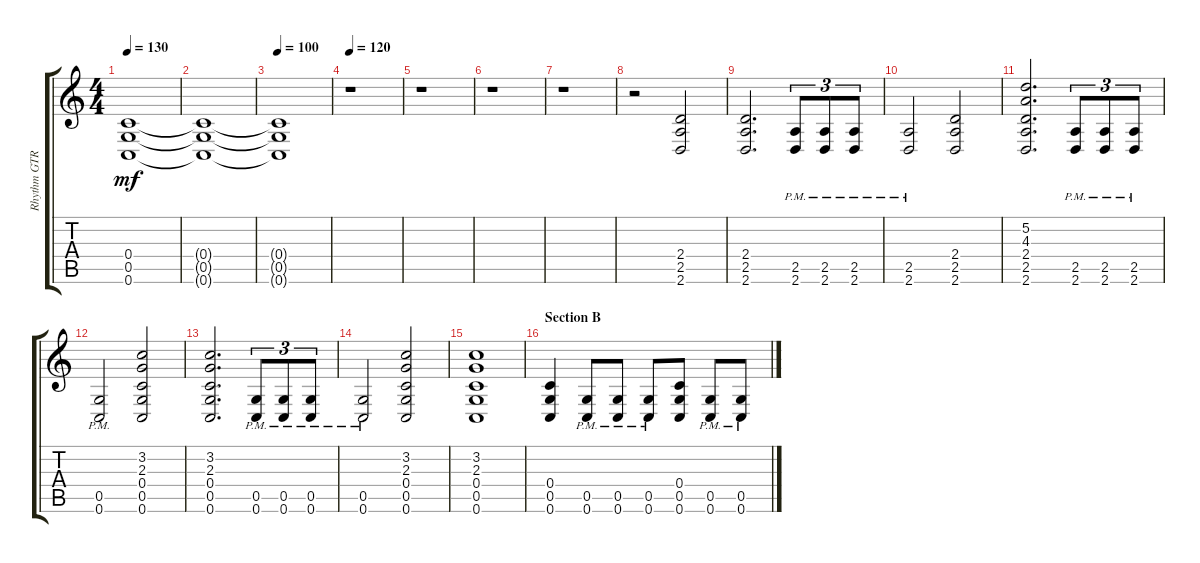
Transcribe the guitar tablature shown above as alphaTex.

\track ("Rhythm GTR 2" "Rhythm GTR") {instrument overdrivenguitar}
\staff {score tabs}
\tuning (D4 A3 F3 C3 G2 C2) {hide}
\ts (4 4)
\tempo 130
\clef g2
\ks aminor
(0.4{t} 0.5{t} 0.6{t}).1{dy mf} |
(0.4{t} 0.5{t} 0.6{t}).1 |
\tempo 100
(0.4{t} 0.5{t} 0.6{t}).1 |
\tempo 120
r.1 |
r.1 |
r.1 |
r.1 |
r.2 (2.4 2.5 2.6).2 |
(2.4 2.5 2.6).2{d} (2.5{pm} 2.6{pm}).8{tu (3 2)} (2.5{pm} 2.6{pm}).8{tu (3 2)} (2.5{pm} 2.6{pm}).8{tu (3 2)} |
(2.5{pm} 2.6{pm}).2 (2.4 2.5 2.6).2 |
(5.2 4.3 2.4 2.5 2.6).2{d} (2.5{pm} 2.6{pm}).8{tu (3 2)} (2.5{pm} 2.6{pm}).8{tu (3 2)} (2.5{pm} 2.6{pm}).8{tu (3 2)} |
(0.5{pm} 0.6{pm}).2 (3.2 2.3 0.4 0.5 0.6).2 |
(3.2 2.3 0.4 0.5 0.6).2{d} (0.5{pm} 0.6{pm}).8{tu (3 2)} (0.5{pm} 0.6{pm}).8{tu (3 2)} (0.5{pm} 0.6{pm}).8{tu (3 2)} |
(0.5{pm} 0.6{pm}).2 (3.2 2.3 0.4 0.5 0.6).2 |
(3.2 2.3 0.4 0.5 0.6).1 |
\section ("" "Section B")
(0.4 0.5 0.6).4 (0.5{pm} 0.6{pm}).8 (0.5{pm} 0.6{pm}).8 (0.5{pm} 0.6{pm}).8 (0.4 0.5 0.6).8 (0.5{pm} 0.6{pm}).8 (0.5{pm} 0.6{pm}).8
